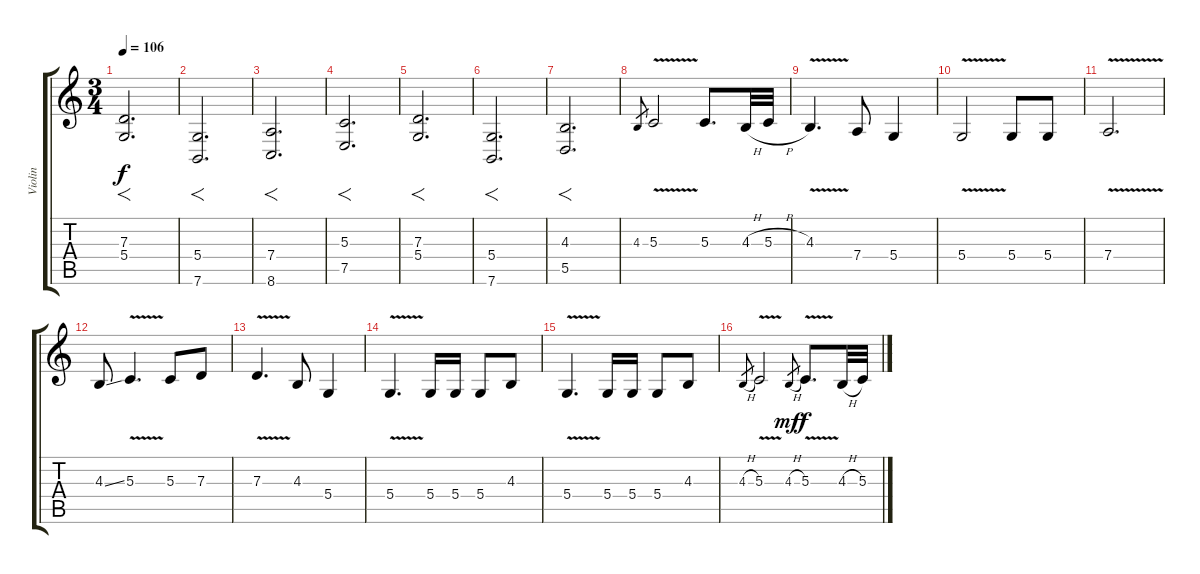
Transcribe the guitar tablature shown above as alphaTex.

\track ("Violin" "Violin") {instrument violin}
\staff {score tabs}
\tuning (E4 B3 G3 D3 A2 E2) {hide}
\ts (3 4)
\tempo 106
\clef g2
\ks c
(7.3 5.4).2{f d dy f} |
(5.4 7.6).2{f d} |
(7.4 8.6).2{f d} |
(5.3 7.5).2{f d} |
(7.3 5.4).2{f d} |
(5.4 7.6).2{f d} |
(4.3 5.5).2{f d} |
4.3.8{gr} 5.3{v}.2 5.3.8{d} 4.3{h}.32 5.3{h}.32 |
4.3{v}.4{d} 7.4.8 5.4.4 |
5.4{v}.2 5.4.8 5.4.8 |
7.4{v}.2{d} |
4.3{ss}.8 5.3{v}.4{d} 5.3.8 7.3.8 |
7.3{v}.4{d} 4.3.8 5.4.4 |
5.4{v}.4{d} 5.4.16 5.4.16 5.4.8 4.3.8 |
5.4{v}.4{d} 5.4.16 5.4.16 5.4.8 4.3.8 |
4.3{h}.8{gr} 5.3{v}.2 4.3{h}.8{gr dy mf} 5.3{v}.8{d dy f} 4.3{h}.32 5.3{h}.32
